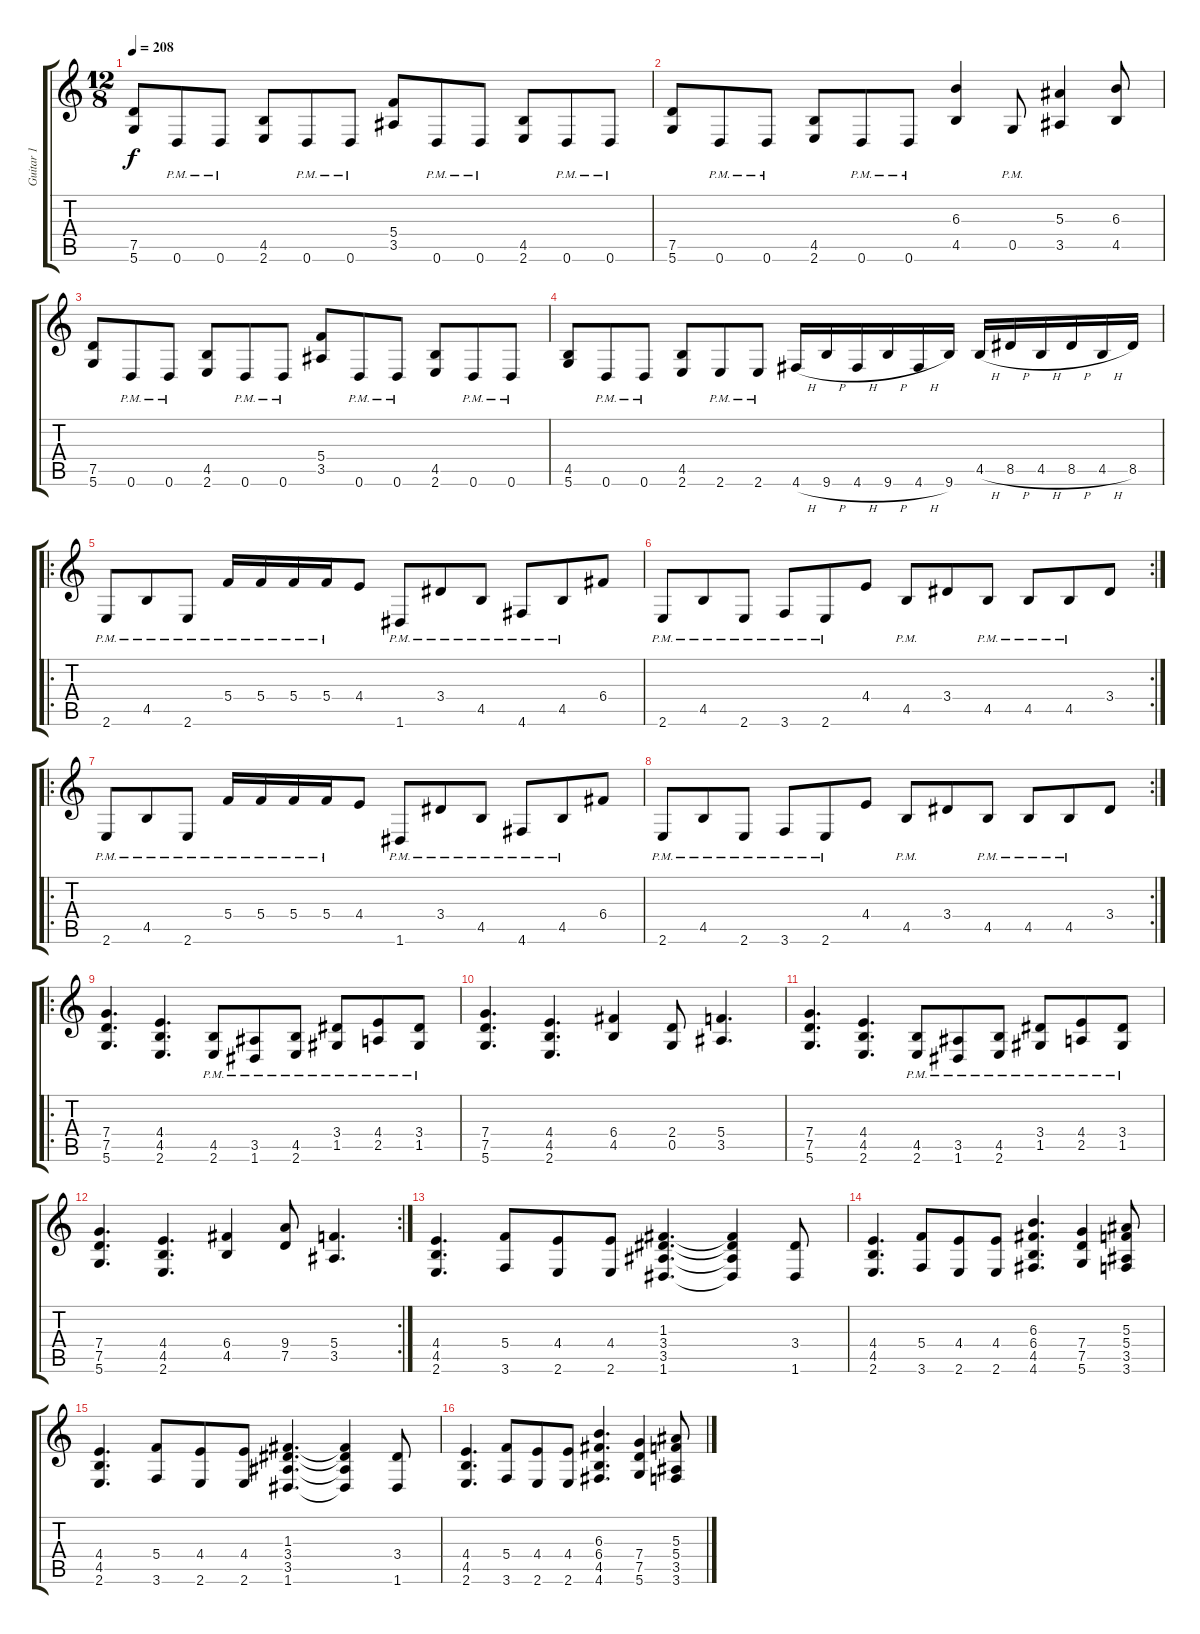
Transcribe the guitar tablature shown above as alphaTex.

\track ("Guitar 1" "Guitar 1") {instrument distortionguitar}
\staff {score tabs}
\tuning (D4 A3 F3 C3 G2 D2) {hide}
\ts (12 8)
\tempo 208
\clef g2
\ks c
(7.5 5.6).8{dy f} 0.6{pm}.8 0.6{pm}.8 (4.5 2.6).8 0.6{pm}.8 0.6{pm}.8 (5.4 3.5).8 0.6{pm}.8 0.6{pm}.8 (4.5 2.6).8 0.6{pm}.8 0.6{pm}.8 |
(7.5 5.6).8 0.6{pm}.8 0.6{pm}.8 (4.5 2.6).8 0.6{pm}.8 0.6{pm}.8 (6.3 4.5).4 0.5{pm}.8 (5.3 3.5).4 (6.3 4.5).8 |
(7.5 5.6).8 0.6{pm}.8 0.6{pm}.8 (4.5 2.6).8 0.6{pm}.8 0.6{pm}.8 (5.4 3.5).8 0.6{pm}.8 0.6{pm}.8 (4.5 2.6).8 0.6{pm}.8 0.6{pm}.8 |
(4.5 5.6).8 0.6{pm}.8 0.6{pm}.8 (4.5 2.6).8 2.6{pm}.8 2.6{pm}.8 4.6{h}.16 9.6{h}.16 4.6{h}.16 9.6{h}.16 4.6{h}.16 9.6.16 4.5{h}.16 8.5{h}.16 4.5{h}.16 8.5{h}.16 4.5{h}.16 8.5.16 |
\ro
2.6{pm}.8 4.5{pm}.8 2.6{pm}.8 5.4{pm}.16 5.4{pm}.16 5.4{pm}.16 5.4{pm}.16 4.4.8 1.6{pm}.8 3.4{pm}.8 4.5{pm}.8 4.6{pm}.8 4.5{pm}.8 6.4.8 |
\rc 2
2.6{pm}.8 4.5{pm}.8 2.6{pm}.8 3.6{pm}.8 2.6{pm}.8 4.4.8 4.5{pm}.8 3.4.8 4.5{pm}.8 4.5{pm}.8 4.5{pm}.8 3.4.8 |
\ro
2.6{pm}.8 4.5{pm}.8 2.6{pm}.8 5.4{pm}.16 5.4{pm}.16 5.4{pm}.16 5.4{pm}.16 4.4.8 1.6{pm}.8 3.4{pm}.8 4.5{pm}.8 4.6{pm}.8 4.5{pm}.8 6.4.8 |
\rc 2
2.6{pm}.8 4.5{pm}.8 2.6{pm}.8 3.6{pm}.8 2.6{pm}.8 4.4.8 4.5{pm}.8 3.4.8 4.5{pm}.8 4.5{pm}.8 4.5{pm}.8 3.4.8 |
\ro
(7.4 7.5 5.6).4{d} (4.4 4.5 2.6).4{d} (4.5{pm} 2.6{pm}).8 (3.5{pm} 1.6{pm}).8 (4.5{pm} 2.6{pm}).8 (3.4{pm} 1.5{pm}).8 (4.4{pm} 2.5{pm}).8 (3.4{pm} 1.5{pm}).8 |
(7.4 7.5 5.6).4{d} (4.4 4.5 2.6).4{d} (6.4 4.5).4 (2.4 0.5).8 (5.4 3.5).4{d} |
(7.4 7.5 5.6).4{d} (4.4 4.5 2.6).4{d} (4.5{pm} 2.6{pm}).8 (3.5{pm} 1.6{pm}).8 (4.5{pm} 2.6{pm}).8 (3.4{pm} 1.5{pm}).8 (4.4{pm} 2.5{pm}).8 (3.4{pm} 1.5{pm}).8 |
\rc 2
(7.4 7.5 5.6).4{d} (4.4 4.5 2.6).4{d} (6.4 4.5).4 (9.4 7.5).8 (5.4 3.5).4{d} |
(4.4 4.5 2.6).4{d} (5.4 3.6).8 (4.4 2.6).8 (4.4 2.6).8 (1.3 3.4 3.5 1.6).4{d} (1.3{t} 3.4{t} 3.5{t} 1.6{t}).4 (3.4 1.6).8 |
(4.4 4.5 2.6).4{d} (5.4 3.6).8 (4.4 2.6).8 (4.4 2.6).8 (6.3 6.4 4.5 4.6).4{d} (7.4 7.5 5.6).4 (5.3 5.4 3.5 3.6).8 |
(4.4 4.5 2.6).4{d} (5.4 3.6).8 (4.4 2.6).8 (4.4 2.6).8 (1.3 3.4 3.5 1.6).4{d} (1.3{t} 3.4{t} 3.5{t} 1.6{t}).4 (3.4 1.6).8 |
(4.4 4.5 2.6).4{d} (5.4 3.6).8 (4.4 2.6).8 (4.4 2.6).8 (6.3 6.4 4.5 4.6).4{d} (7.4 7.5 5.6).4 (5.3 5.4 3.5 3.6).8
